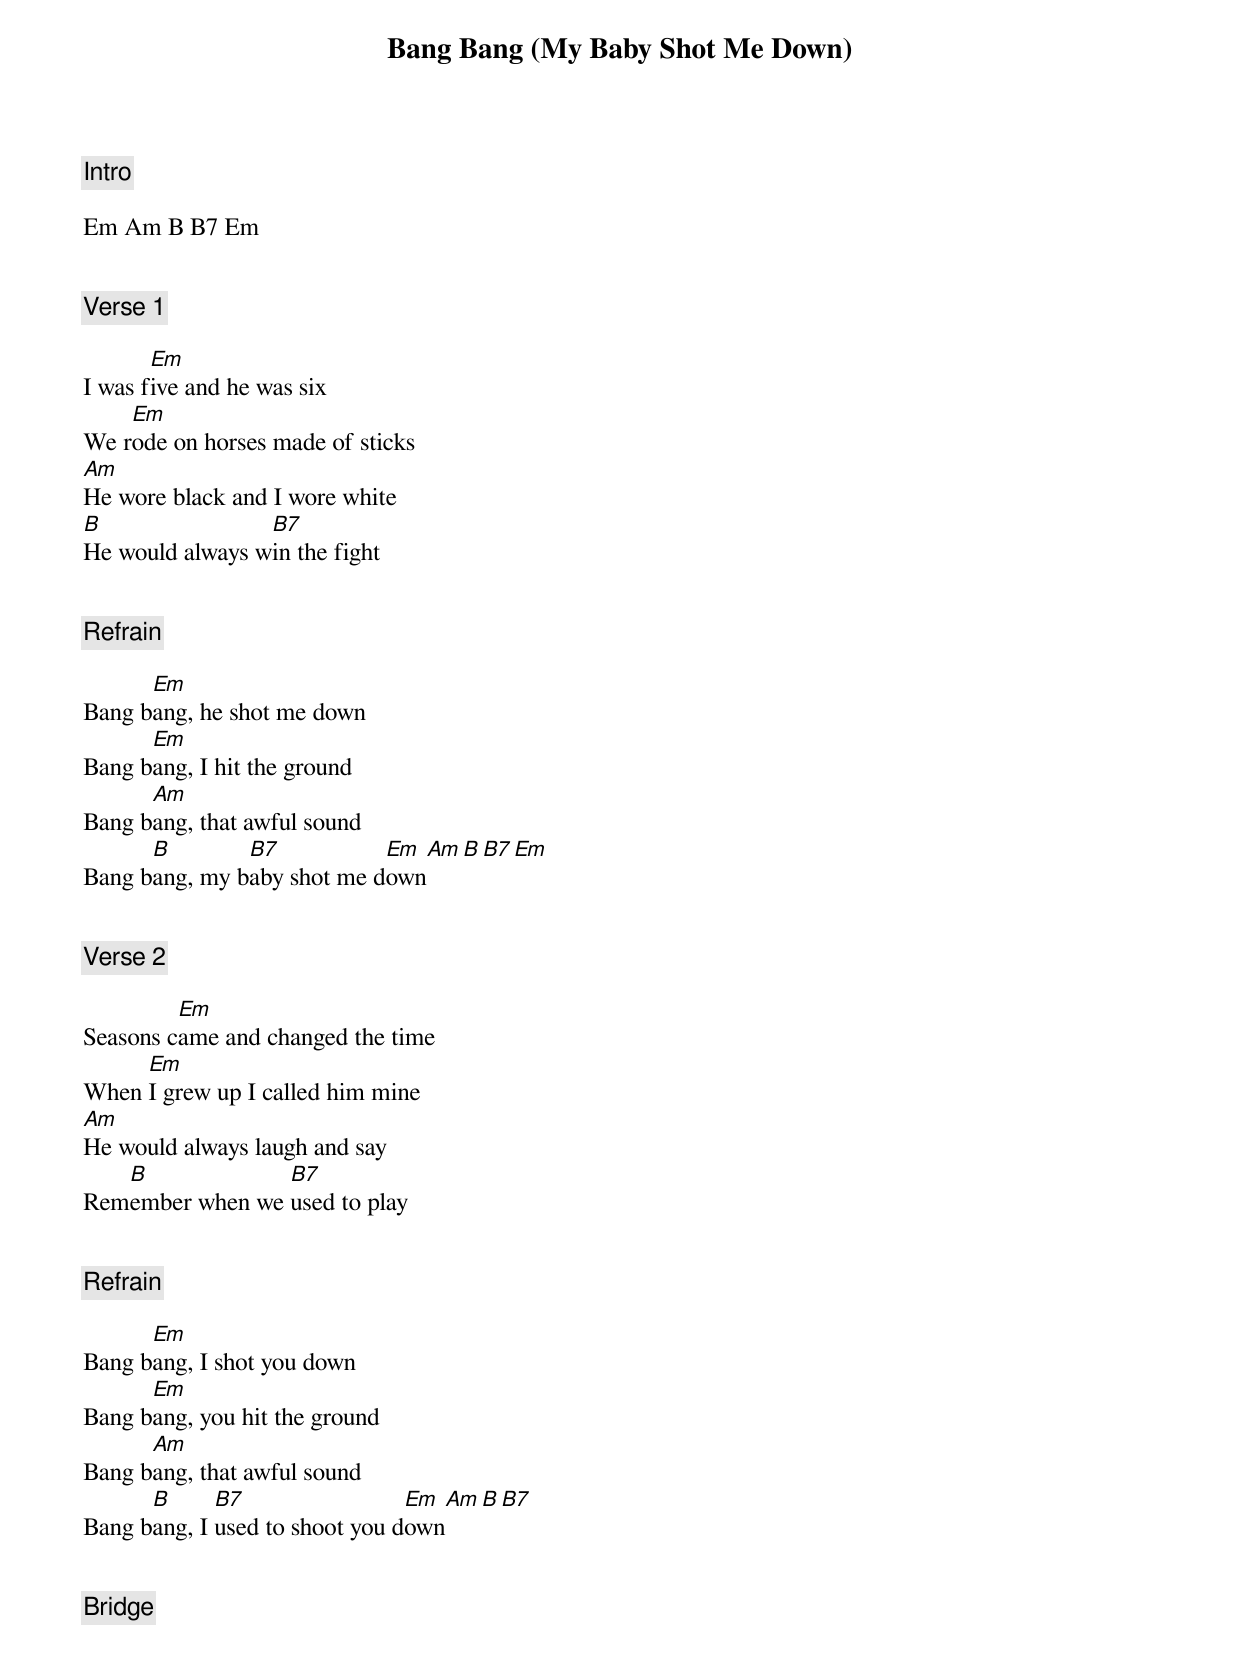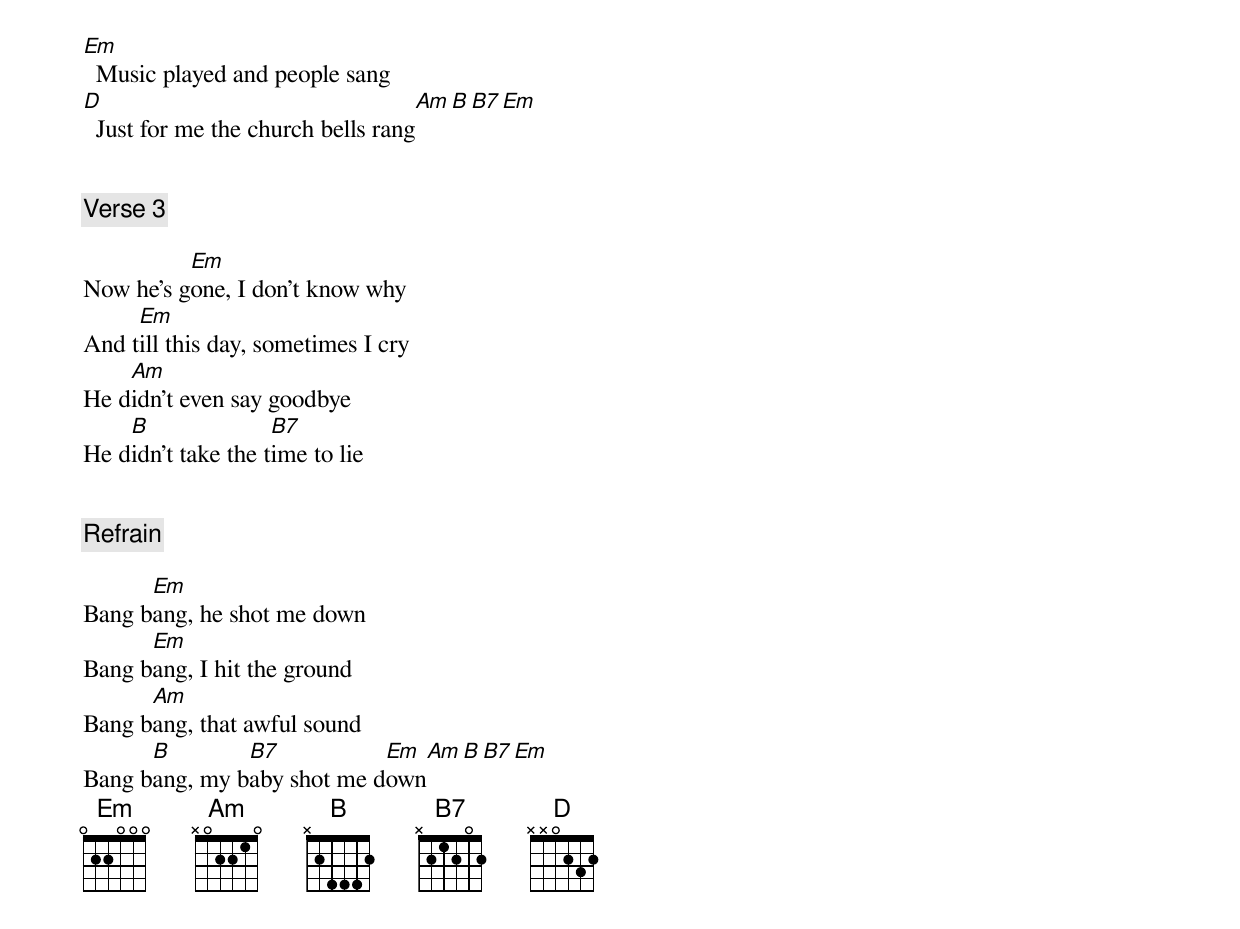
Bang Bang (My Baby Shot Me Down)

[Intro]

Em Am B B7 Em


[Verse 1]

       Em
I was five and he was six
    Em
We rode on horses made of sticks
Am
He wore black and I wore white
B                B7
He would always win the fight


[Refrain]

      Em
Bang bang, he shot me down
      Em
Bang bang, I hit the ground
      Am
Bang bang, that awful sound
      B        B7           Em  Am B B7 Em
Bang bang, my baby shot me down


[Verse 2]

         Em
Seasons came and changed the time
     Em
When I grew up I called him mine
Am
He would always laugh and say
   B             B7
Remember when we used to play


[Refrain]

      Em
Bang bang, I shot you down
      Em
Bang bang, you hit the ground
      Am
Bang bang, that awful sound
      B      B7                 Em  Am B B7
Bang bang, I used to shoot you down


[Bridge]

Em
  Music played and people sang
D                                  Am B B7 Em
  Just for me the church bells rang


[Verse 3]

          Em
Now he's gone, I don't know why
     Em
And till this day, sometimes I cry
    Am
He didn't even say goodbye
    B               B7
He didn't take the time to lie


[Refrain]

      Em
Bang bang, he shot me down
      Em
Bang bang, I hit the ground
      Am
Bang bang, that awful sound
      B        B7           Em  Am B B7 Em
Bang bang, my baby shot me down
